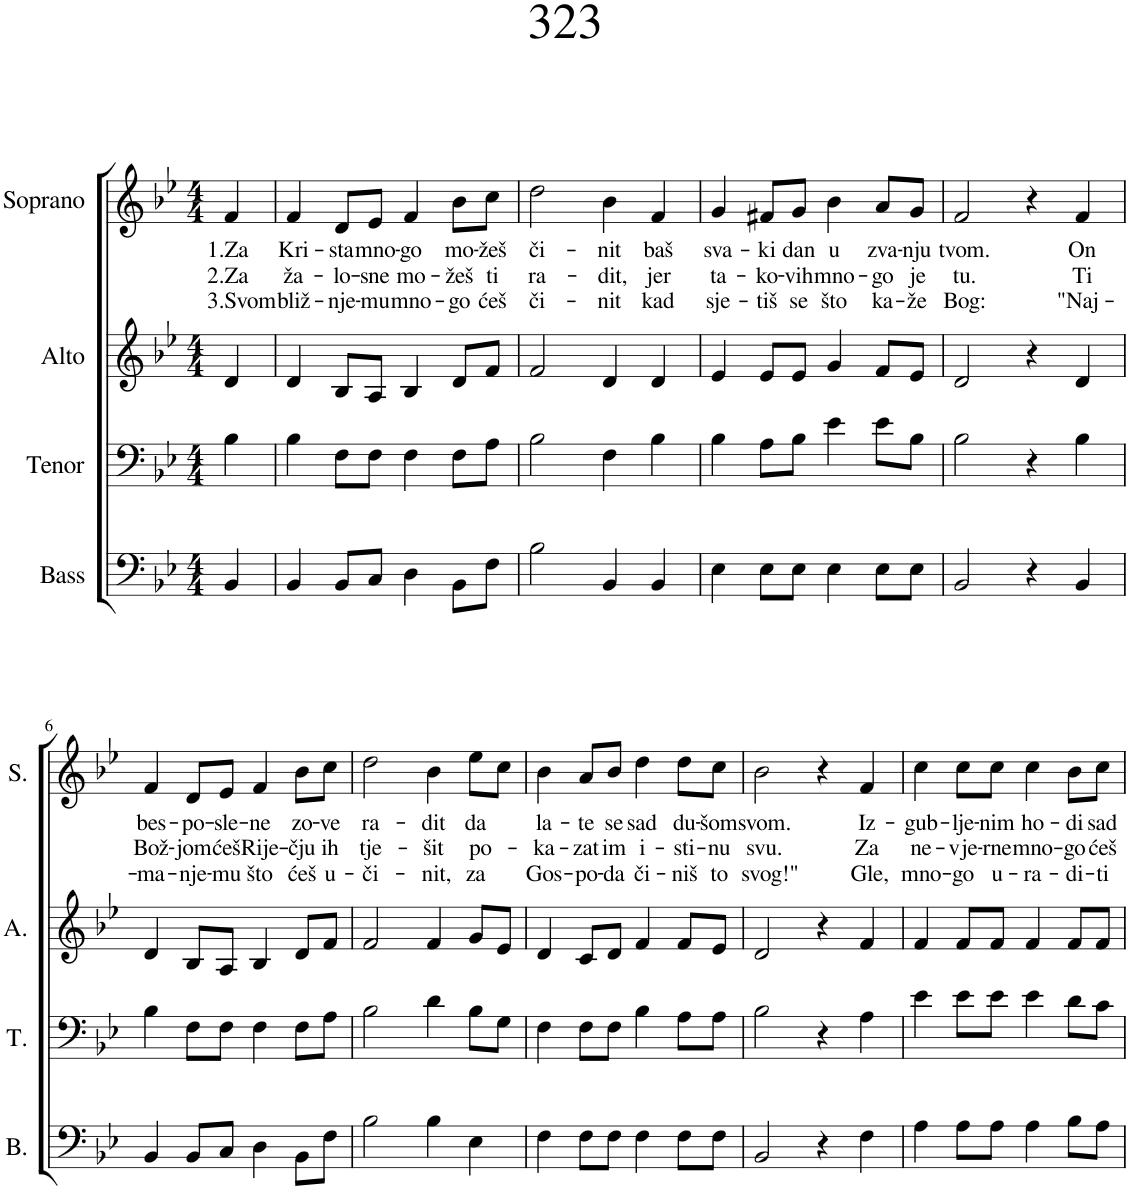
**kern	**kern	**kern	**kern	**text	**text	**text
*part4	*part3	*part2	*part1	*part1	*part1	*part1
*staff4	*staff3	*staff2	*staff1	*staff1	*staff1	*staff1
*I"Bass	*I"Tenor	*I"Alto	*I"Soprano	*	*	*
*I'B.	*I'T.	*I'A.	*I'S.	*	*	*
*clefF4	*clefF4	*clefG2	*clefG2	*	*	*
*k[b-e-]	*k[b-e-]	*k[b-e-]	*k[b-e-]	*	*	*
*M4/4	*M4/4	*M4/4	*M4/4	*	*	*
=1	=1	=1	=1	=1	=1	=1
!	!	!	!	!LO:LY:b	!LO:LY:b	!LO:LY:b
4BB-/	4B-\	4d/	4f/	1.Za	2.Za	3.Svom
=2	=2	=2	=2	=2	=2	=2
!	!	!	!	!LO:LY:b	!LO:LY:b	!LO:LY:b
4BB-/	4B-\	4d/	4f/	Kri-	ža-	bliž-
!	!	!	!	!LO:LY:b	!LO:LY:b	!LO:LY:b
8BB-/L	8F\L	8B-/L	8d/L	-sta	-lo-	-nje-
!	!	!	!	!LO:LY:b	!LO:LY:b	!LO:LY:b
8C/J	8F\J	8A/J	8e-/J	mno-	-sne	-mu
!	!	!	!	!LO:LY:b	!LO:LY:b	!LO:LY:b
4D\	4F\	4B-/	4f/	-go	mo-	mno-
!	!	!	!	!LO:LY:b	!LO:LY:b	!LO:LY:b
8BB-\L	8F\L	8d/L	8b-\L	mo-	-žeš	-go
!	!	!	!	!LO:LY:b	!LO:LY:b	!LO:LY:b
8F\J	8A\J	8f/J	8cc\J	-žeš	ti	ćeš
=3	=3	=3	=3	=3	=3	=3
!	!	!	!	!LO:LY:b	!LO:LY:b	!LO:LY:b
2B-\	2B-\	2f/	2dd\	či-	ra-	či-
!	!	!	!	!LO:LY:b	!LO:LY:b	!LO:LY:b
4BB-/	4F\	4d/	4b-\	-nit	-dit,	-nit
!	!	!	!	!LO:LY:b	!LO:LY:b	!LO:LY:b
4BB-/	4B-\	4d/	4f/	baš	jer	kad
=4	=4	=4	=4	=4	=4	=4
!	!	!	!	!LO:LY:b	!LO:LY:b	!LO:LY:b
4E-\	4B-\	4e-/	4g/	sva-	ta-	sje-
!	!	!	!	!LO:LY:b	!LO:LY:b	!LO:LY:b
8E-\L	8A\L	8e-/L	8f#X/L	-ki	-ko-	-tiš
!	!	!	!	!LO:LY:b	!LO:LY:b	!LO:LY:b
8E-\J	8B-\J	8e-/J	8g/J	dan	-vih	se
!	!	!	!	!LO:LY:b	!LO:LY:b	!LO:LY:b
4E-\	4e-\	4g/	4b-\	u	mno-	što
!	!	!	!	!LO:LY:b	!LO:LY:b	!LO:LY:b
8E-\L	8e-\L	8f/L	8a/L	zva-	-go	ka-
!	!	!	!	!LO:LY:b	!LO:LY:b	!LO:LY:b
8E-\J	8B-\J	8e-/J	8g/J	-nju	je	-že
=5	=5	=5	=5	=5	=5	=5
!	!	!	!	!LO:LY:b	!LO:LY:b	!LO:LY:b
2BB-/	2B-\	2d/	2f/	tvom.	tu.	Bog:
4r	4r	4r	4r	.	.	.
!	!	!	!	!LO:LY:b	!LO:LY:b	!LO:LY:b
4BB-/	4B-\	4d/	4f/	On	Ti	"Naj-
!!LO:LB:g=z
=6	=6	=6	=6	=6	=6	=6
!	!	!	!	!LO:LY:b	!LO:LY:b	!LO:LY:b
4BB-/	4B-\	4d/	4f/	bes-	Bož-	-ma-
!	!	!	!	!LO:LY:b	!LO:LY:b	!LO:LY:b
8BB-/L	8F\L	8B-/L	8d/L	-po-	-jom	-nje-
!	!	!	!	!LO:LY:b	!LO:LY:b	!LO:LY:b
8C/J	8F\J	8A/J	8e-/J	-sle-	ćeš	-mu
!	!	!	!	!LO:LY:b	!LO:LY:b	!LO:LY:b
4D\	4F\	4B-/	4f/	-ne	Rije-	što
!	!	!	!	!LO:LY:b	!LO:LY:b	!LO:LY:b
8BB-\L	8F\L	8d/L	8b-\L	zo-	-čju	ćeš
!	!	!	!	!LO:LY:b	!LO:LY:b	!LO:LY:b
8F\J	8A\J	8f/J	8cc\J	-ve	ih	u-
=7	=7	=7	=7	=7	=7	=7
!	!	!	!	!LO:LY:b	!LO:LY:b	!LO:LY:b
2B-\	2B-\	2f/	2dd\	ra-	tje-	-či-
!	!	!	!	!LO:LY:b	!LO:LY:b	!LO:LY:b
4B-\	4d\	4f/	4b-\	-dit	-šit	-nit,
!	!	!	!	!LO:LY:b	!LO:LY:b	!LO:LY:b
4E-\	8B-\L	8g/L	8ee-\L	da	po-	za
.	8G\J	8e-/J	8cc\J	.	.	.
=8	=8	=8	=8	=8	=8	=8
!	!	!	!	!LO:LY:b	!LO:LY:b	!LO:LY:b
4F\	4F\	4d/	4b-\	la-	-ka-	Gos-
!	!	!	!	!LO:LY:b	!LO:LY:b	!LO:LY:b
8F\L	8F\L	8c/L	8a/L	-te	-zat	-po-
!	!	!	!	!LO:LY:b	!LO:LY:b	!LO:LY:b
8F\J	8F\J	8d/J	8b-/J	se	im	-da
!	!	!	!	!LO:LY:b	!LO:LY:b	!LO:LY:b
4F\	4B-\	4f/	4dd\	sad	i-	či-
!	!	!	!	!LO:LY:b	!LO:LY:b	!LO:LY:b
8F\L	8A\L	8f/L	8dd\L	du-	-sti-	-niš
!	!	!	!	!LO:LY:b	!LO:LY:b	!LO:LY:b
8F\J	8A\J	8e-/J	8cc\J	-šom	-nu	to
=9	=9	=9	=9	=9	=9	=9
!	!	!	!	!LO:LY:b	!LO:LY:b	!LO:LY:b
2BB-/	2B-\	2d/	2b-\	svom.	svu.	svog!"
4r	4r	4r	4r	.	.	.
!	!	!	!	!LO:LY:b	!LO:LY:b	!LO:LY:b
4F\	4A\	4f/	4f/	Iz-	Za	Gle,
=10	=10	=10	=10	=10	=10	=10
!	!	!	!	!LO:LY:b	!LO:LY:b	!LO:LY:b
4A\	4e-\	4f/	4cc\	-gub-	ne-	mno-
!	!	!	!	!LO:LY:b	!LO:LY:b	!LO:LY:b
8A\L	8e-\L	8f/L	8cc\L	-lje-	-vje-	-go
!	!	!	!	!LO:LY:b	!LO:LY:b	!LO:LY:b
8A\J	8e-\J	8f/J	8cc\J	-nim	-rne	u-
!	!	!	!	!LO:LY:b	!LO:LY:b	!LO:LY:b
4A\	4e-\	4f/	4cc\	ho-	mno-	-ra-
!	!	!	!	!LO:LY:b	!LO:LY:b	!LO:LY:b
8B-\L	8d\L	8f/L	8b-\L	-di	-go	-di-
!	!	!	!	!LO:LY:b	!LO:LY:b	!LO:LY:b
8A\J	8c\J	8f/J	8cc\J	sad	ćeš	-ti
=	=	=	=	=	=	=
*-	*-	*-	*-	*-	*-	*-
